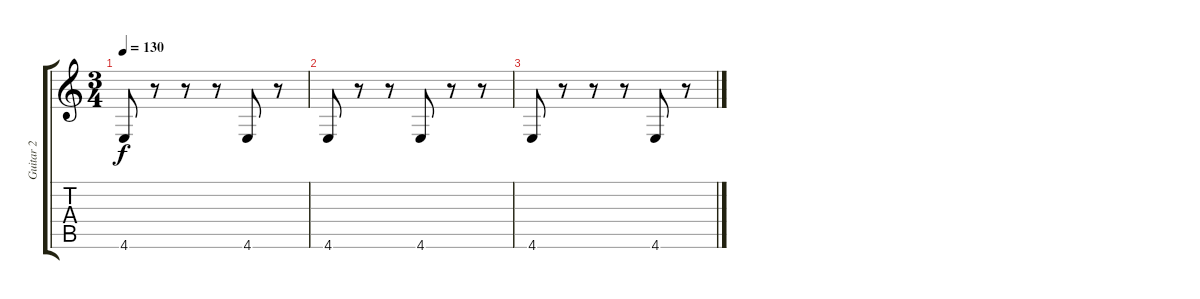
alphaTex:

\track ("Guitar 2" "Guitar 2") {instrument overdrivenguitar}
\staff {score tabs}
\tuning (D4 A3 F3 C3 G2 C2) {hide}
\ts (3 4)
\tempo 130
\clef g2
\ks c
4.6.8{dy f} r.8 r.8 r.8 4.6.8 r.8 |
4.6.8 r.8 r.8 4.6.8 r.8 r.8 |
4.6.8 r.8 r.8 r.8 4.6.8 r.8
